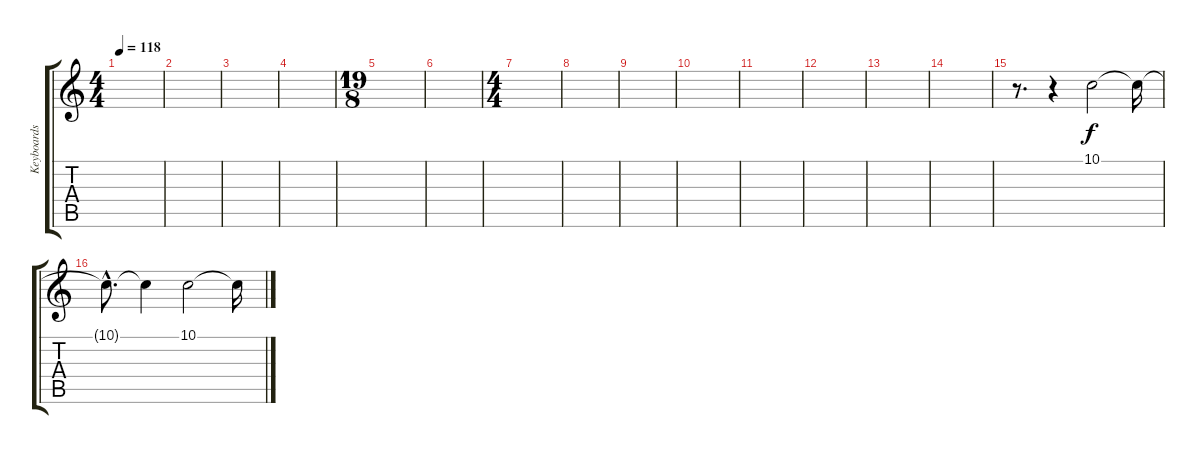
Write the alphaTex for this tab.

\track ("Keyboards II" "Keyboards ") {instrument stringensemble2}
\staff {score tabs}
\tuning (D4 A3 F3 C3 G2 C2) {hide}
\ts (4 4)
\tempo 118
\clef g2
\ks c
|
|
|
|
\ts (19 8)
|
|
\ts (4 4)
|
|
|
|
|
|
|
|
r.8{d volume 14 balance 8 instrument acousticgrandpiano} r.4 10.1.2 10.1{t}.16 |
10.1{hac t}.8{d} 10.1{t}.4 10.1.2 10.1{t}.16
